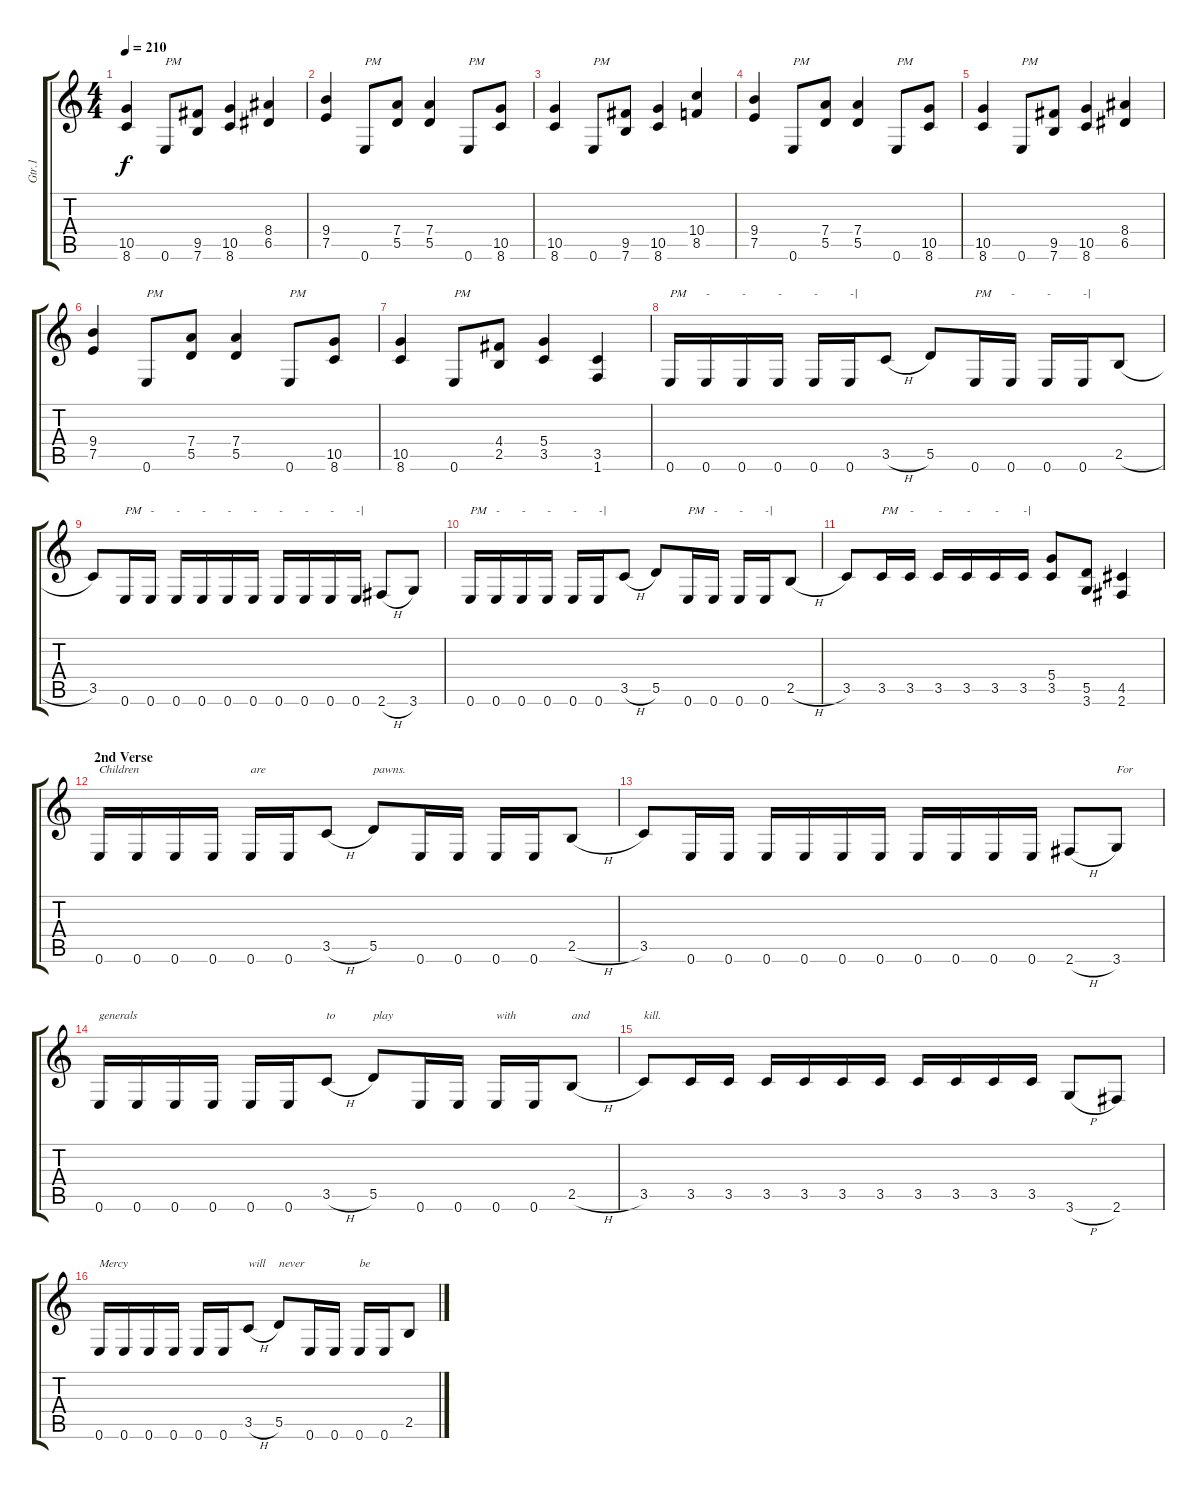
\track ("Gtr.1" "Gtr.1") {instrument overdrivenguitar}
\staff {score tabs}
\tuning (E4 B3 G3 D3 A2 E2) {hide}
\ts (4 4)
\tempo 210
\clef g2
\ks c
(10.5 8.6).4{dy f} 0.6.8{txt "PM"} (9.5 7.6).8 (10.5 8.6).4 (8.4 6.5).4 |
(9.4 7.5).4 0.6.8{txt "PM"} (7.4 5.5).8 (7.4 5.5).4 0.6.8{txt "PM"} (10.5 8.6).8 |
(10.5 8.6).4 0.6.8{txt "PM"} (9.5 7.6).8 (10.5 8.6).4 (10.4 8.5).4 |
(9.4 7.5).4 0.6.8{txt "PM"} (7.4 5.5).8 (7.4 5.5).4 0.6.8{txt "PM"} (10.5 8.6).8 |
(10.5 8.6).4 0.6.8{txt "PM"} (9.5 7.6).8 (10.5 8.6).4 (8.4 6.5).4 |
(9.4 7.5).4 0.6.8{txt "PM"} (7.4 5.5).8 (7.4 5.5).4 0.6.8{txt "PM"} (10.5 8.6).8 |
(10.5 8.6).4 0.6.8{txt "PM"} (4.4 2.5).8 (5.4 3.5).4 (3.5 1.6).4 |
0.6.16{txt "PM"} 0.6.16{txt "-"} 0.6.16{txt "-"} 0.6.16{txt "-"} 0.6.16{txt "-"} 0.6.16{txt "-|"} 3.5{h}.8 5.5.8 0.6.16{txt "PM"} 0.6.16{txt "-"} 0.6.16{txt "-"} 0.6.16{txt "-|"} 2.5{h}.8 |
3.5.8 0.6.16{txt "PM"} 0.6.16{txt "-"} 0.6.16{txt "-"} 0.6.16{txt "-"} 0.6.16{txt "-"} 0.6.16{txt "-"} 0.6.16{txt "-"} 0.6.16{txt "-"} 0.6.16{txt "-"} 0.6.16{txt "-|"} 2.6{h}.8 3.6.8 |
0.6.16{txt "PM"} 0.6.16{txt "-"} 0.6.16{txt "-"} 0.6.16{txt "-"} 0.6.16{txt "-"} 0.6.16{txt "-|"} 3.5{h}.8 5.5.8 0.6.16{txt "PM"} 0.6.16{txt "-"} 0.6.16{txt "-"} 0.6.16{txt "-|"} 2.5{h}.8 |
3.5.8 3.5.16{txt "PM"} 3.5.16{txt "-"} 3.5.16{txt "-"} 3.5.16{txt "-"} 3.5.16{txt "-"} 3.5.16{txt "-|"} (5.4 3.5).8 (5.5 3.6).8 (4.5 2.6).4 |
\section ("" "2nd Verse")
0.6.16{txt "Children"} 0.6.16 0.6.16 0.6.16 0.6.16{txt "are"} 0.6.16 3.5{h}.8 5.5.8{txt "pawns."} 0.6.16 0.6.16 0.6.16 0.6.16 2.5{h}.8 |
3.5.8 0.6.16 0.6.16 0.6.16 0.6.16 0.6.16 0.6.16 0.6.16 0.6.16 0.6.16 0.6.16 2.6{h}.8 3.6.8{txt "For"} |
0.6.16{txt "generals"} 0.6.16 0.6.16 0.6.16 0.6.16 0.6.16 3.5{h}.8{txt "to"} 5.5.8{txt "play"} 0.6.16 0.6.16 0.6.16{txt "with"} 0.6.16 2.5{h}.8{txt "and"} |
3.5.8{txt "kill."} 3.5.16 3.5.16 3.5.16 3.5.16 3.5.16 3.5.16 3.5.16 3.5.16 3.5.16 3.5.16 3.6{h}.8 2.6.8 |
0.6.16{txt "Mercy"} 0.6.16 0.6.16 0.6.16 0.6.16 0.6.16 3.5{h}.8{txt "will"} 5.5.8{txt "never"} 0.6.16 0.6.16 0.6.16{txt "be"} 0.6.16 2.5{h}.8
